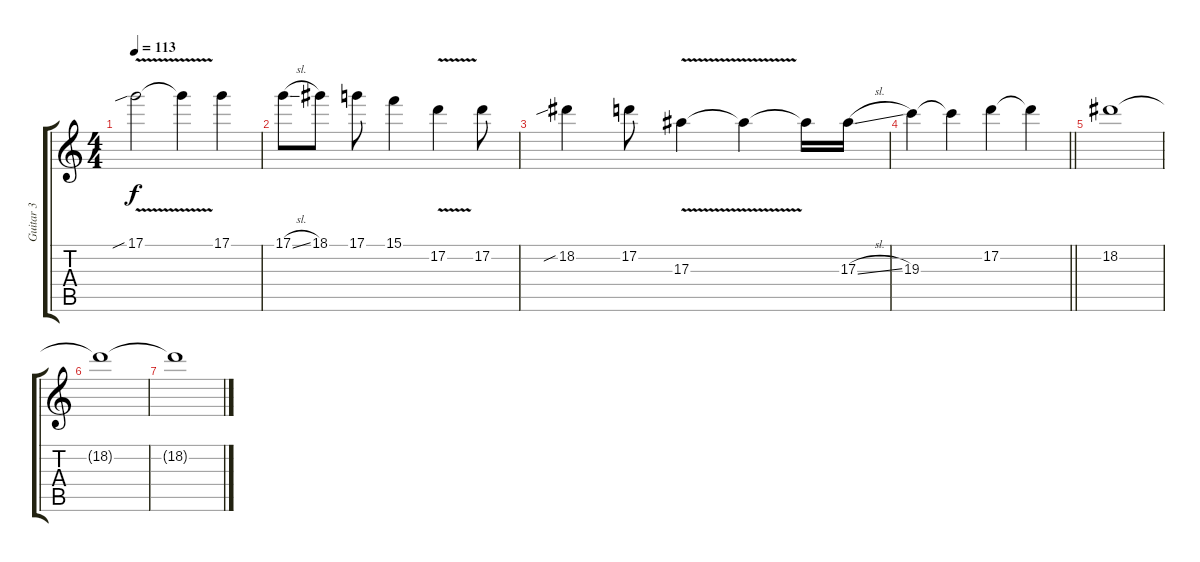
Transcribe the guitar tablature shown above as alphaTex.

\track ("Guitar 3" "Guitar 3") {instrument overdrivenguitar}
\staff {score tabs}
\tuning (D4 A3 F3 C3 G2 C2) {hide}
\ts (4 4)
\tempo 113
\clef g2
\ks c
17.1{v sib}.2{dy f} 17.1{t}.4 17.1.4 |
17.1{sl}.8 18.1.8 17.1.8 15.1.4 17.2{v}.4 17.2.8 |
18.2{sib}.4 17.2.8 17.3{v}.4 17.3{t}.4 17.3{t}.16 17.3{sl}.16 |
\barLineRight lightlight
19.3.4 19.3{t}.4 17.2.4 17.2{t}.4 |
18.2.1 |
18.2{t}.1 |
18.2{t}.1
